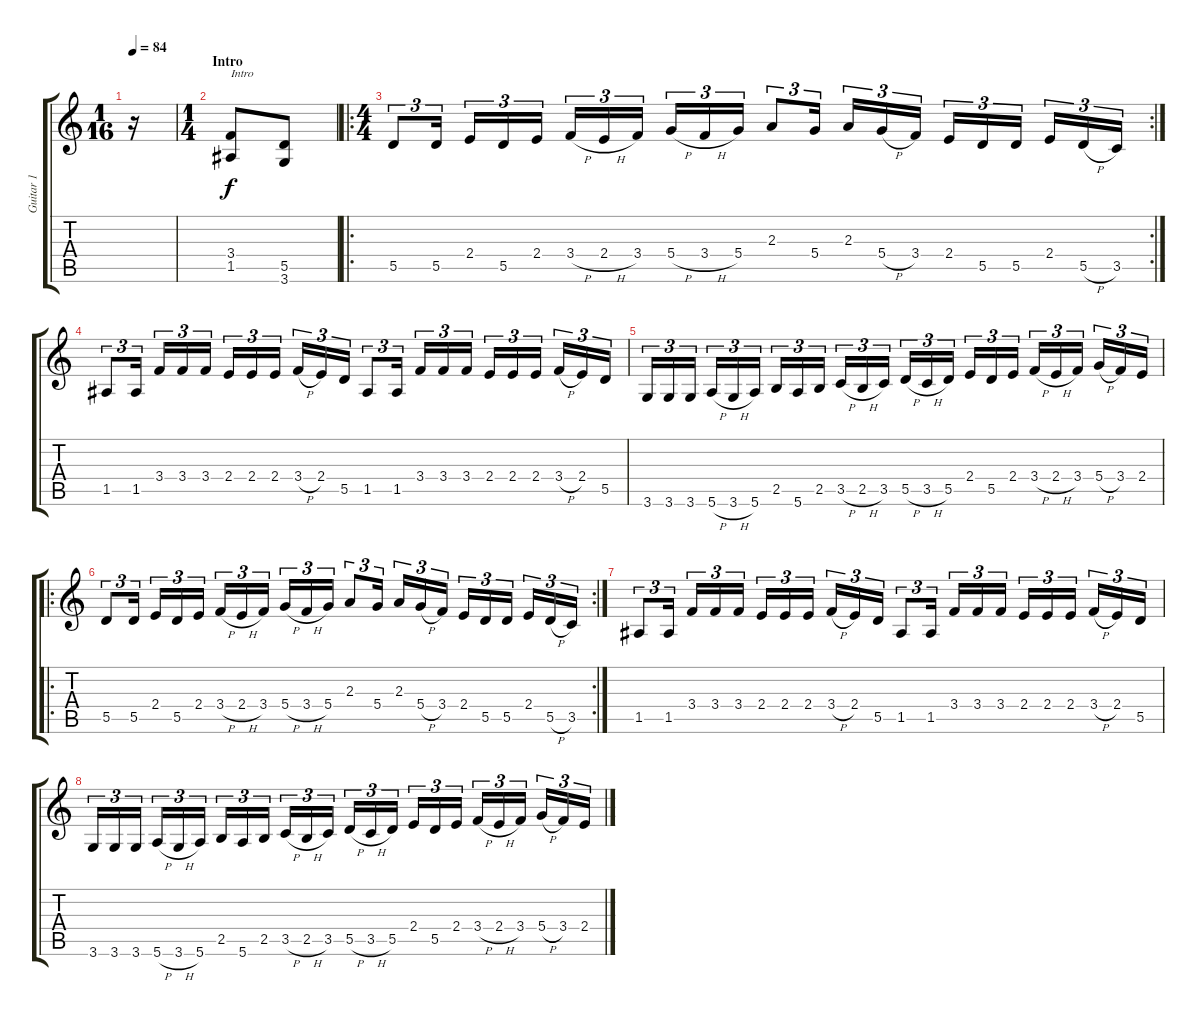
\track ("Guitar 1" "Guitar 1") {instrument distortionguitar}
\staff {score tabs}
\tuning (E4 B3 G3 D3 A2 E2) {hide}
\ts (1 16)
\tempo 84
\clef g2
\ks c
r.16{dy f instrument distortionguitar} |
\ts (1 4)
\section ("" "Intro")
(3.4 1.5).8{txt "Intro"} (5.5 3.6).8 |
\ro
\rc 2
\ts (4 4)
5.5.8{tu (3 2)} 5.5.16{tu (3 2)} 2.4.16{tu (3 2)} 5.5.16{tu (3 2)} 2.4.16{tu (3 2)} 3.4{h}.16{tu (3 2)} 2.4{h}.16{tu (3 2)} 3.4.16{tu (3 2)} 5.4{h}.16{tu (3 2)} 3.4{h}.16{tu (3 2)} 5.4.16{tu (3 2)} 2.3.8{tu (3 2)} 5.4.16{tu (3 2)} 2.3.16{tu (3 2)} 5.4{h}.16{tu (3 2)} 3.4.16{tu (3 2)} 2.4.16{tu (3 2)} 5.5.16{tu (3 2)} 5.5.16{tu (3 2)} 2.4.16{tu (3 2)} 5.5{h}.16{tu (3 2)} 3.5.16{tu (3 2)} |
1.5.8{tu (3 2)} 1.5.16{tu (3 2)} 3.4.16{tu (3 2)} 3.4.16{tu (3 2)} 3.4.16{tu (3 2)} 2.4.16{tu (3 2)} 2.4.16{tu (3 2)} 2.4.16{tu (3 2)} 3.4{h}.16{tu (3 2)} 2.4.16{tu (3 2)} 5.5.16{tu (3 2)} 1.5.8{tu (3 2)} 1.5.16{tu (3 2)} 3.4.16{tu (3 2)} 3.4.16{tu (3 2)} 3.4.16{tu (3 2)} 2.4.16{tu (3 2)} 2.4.16{tu (3 2)} 2.4.16{tu (3 2)} 3.4{h}.16{tu (3 2)} 2.4.16{tu (3 2)} 5.5.16{tu (3 2)} |
3.6.16{tu (3 2)} 3.6.16{tu (3 2)} 3.6.16{tu (3 2)} 5.6{h}.16{tu (3 2)} 3.6{h}.16{tu (3 2)} 5.6.16{tu (3 2)} 2.5.16{tu (3 2)} 5.6.16{tu (3 2)} 2.5.16{tu (3 2)} 3.5{h}.16{tu (3 2)} 2.5{h}.16{tu (3 2)} 3.5.16{tu (3 2)} 5.5{h}.16{tu (3 2)} 3.5{h}.16{tu (3 2)} 5.5.16{tu (3 2)} 2.4.16{tu (3 2)} 5.5.16{tu (3 2)} 2.4.16{tu (3 2)} 3.4{h}.16{tu (3 2)} 2.4{h}.16{tu (3 2)} 3.4.16{tu (3 2)} 5.4{h}.16{tu (3 2)} 3.4.16{tu (3 2)} 2.4.16{tu (3 2)} |
\ro
\rc 2
5.5.8{tu (3 2)} 5.5.16{tu (3 2)} 2.4.16{tu (3 2)} 5.5.16{tu (3 2)} 2.4.16{tu (3 2)} 3.4{h}.16{tu (3 2)} 2.4{h}.16{tu (3 2)} 3.4.16{tu (3 2)} 5.4{h}.16{tu (3 2)} 3.4{h}.16{tu (3 2)} 5.4.16{tu (3 2)} 2.3.8{tu (3 2)} 5.4.16{tu (3 2)} 2.3.16{tu (3 2)} 5.4{h}.16{tu (3 2)} 3.4.16{tu (3 2)} 2.4.16{tu (3 2)} 5.5.16{tu (3 2)} 5.5.16{tu (3 2)} 2.4.16{tu (3 2)} 5.5{h}.16{tu (3 2)} 3.5.16{tu (3 2)} |
1.5.8{tu (3 2)} 1.5.16{tu (3 2)} 3.4.16{tu (3 2)} 3.4.16{tu (3 2)} 3.4.16{tu (3 2)} 2.4.16{tu (3 2)} 2.4.16{tu (3 2)} 2.4.16{tu (3 2)} 3.4{h}.16{tu (3 2)} 2.4.16{tu (3 2)} 5.5.16{tu (3 2)} 1.5.8{tu (3 2)} 1.5.16{tu (3 2)} 3.4.16{tu (3 2)} 3.4.16{tu (3 2)} 3.4.16{tu (3 2)} 2.4.16{tu (3 2)} 2.4.16{tu (3 2)} 2.4.16{tu (3 2)} 3.4{h}.16{tu (3 2)} 2.4.16{tu (3 2)} 5.5.16{tu (3 2)} |
3.6.16{tu (3 2)} 3.6.16{tu (3 2)} 3.6.16{tu (3 2)} 5.6{h}.16{tu (3 2)} 3.6{h}.16{tu (3 2)} 5.6.16{tu (3 2)} 2.5.16{tu (3 2)} 5.6.16{tu (3 2)} 2.5.16{tu (3 2)} 3.5{h}.16{tu (3 2)} 2.5{h}.16{tu (3 2)} 3.5.16{tu (3 2)} 5.5{h}.16{tu (3 2)} 3.5{h}.16{tu (3 2)} 5.5.16{tu (3 2)} 2.4.16{tu (3 2)} 5.5.16{tu (3 2)} 2.4.16{tu (3 2)} 3.4{h}.16{tu (3 2)} 2.4{h}.16{tu (3 2)} 3.4.16{tu (3 2)} 5.4{h}.16{tu (3 2)} 3.4.16{tu (3 2)} 2.4.16{tu (3 2)}
